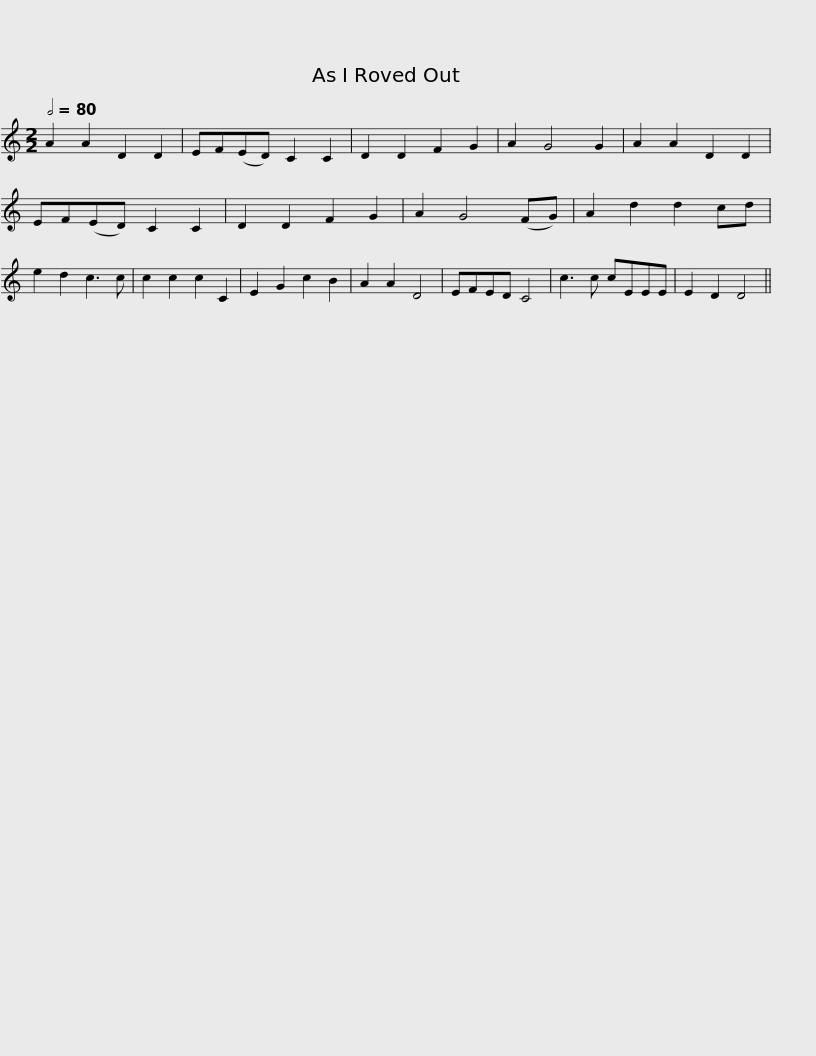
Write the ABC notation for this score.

X:1
L:1/8
Q:1/2=80
M:2/2
I:linebreak $
K:C
V:1 treble
V:1
 A2 A2 D2 D2 | EF(ED) C2 C2 | D2 D2 F2 G2 | A2 G4 G2 | A2 A2 D2 D2 | %5
 EF(ED) C2 C2 | D2 D2 F2 G2 | A2 G4 (FG) | A2 d2 d2 cd |$ e2 d2 c3 c | %10
 c2 c2 c2 C2 | E2 G2 c2 B2 | A2 A2 D4 | EFED C4 | c3 c cEEE | %15
 E2 D2 D4 || %16
